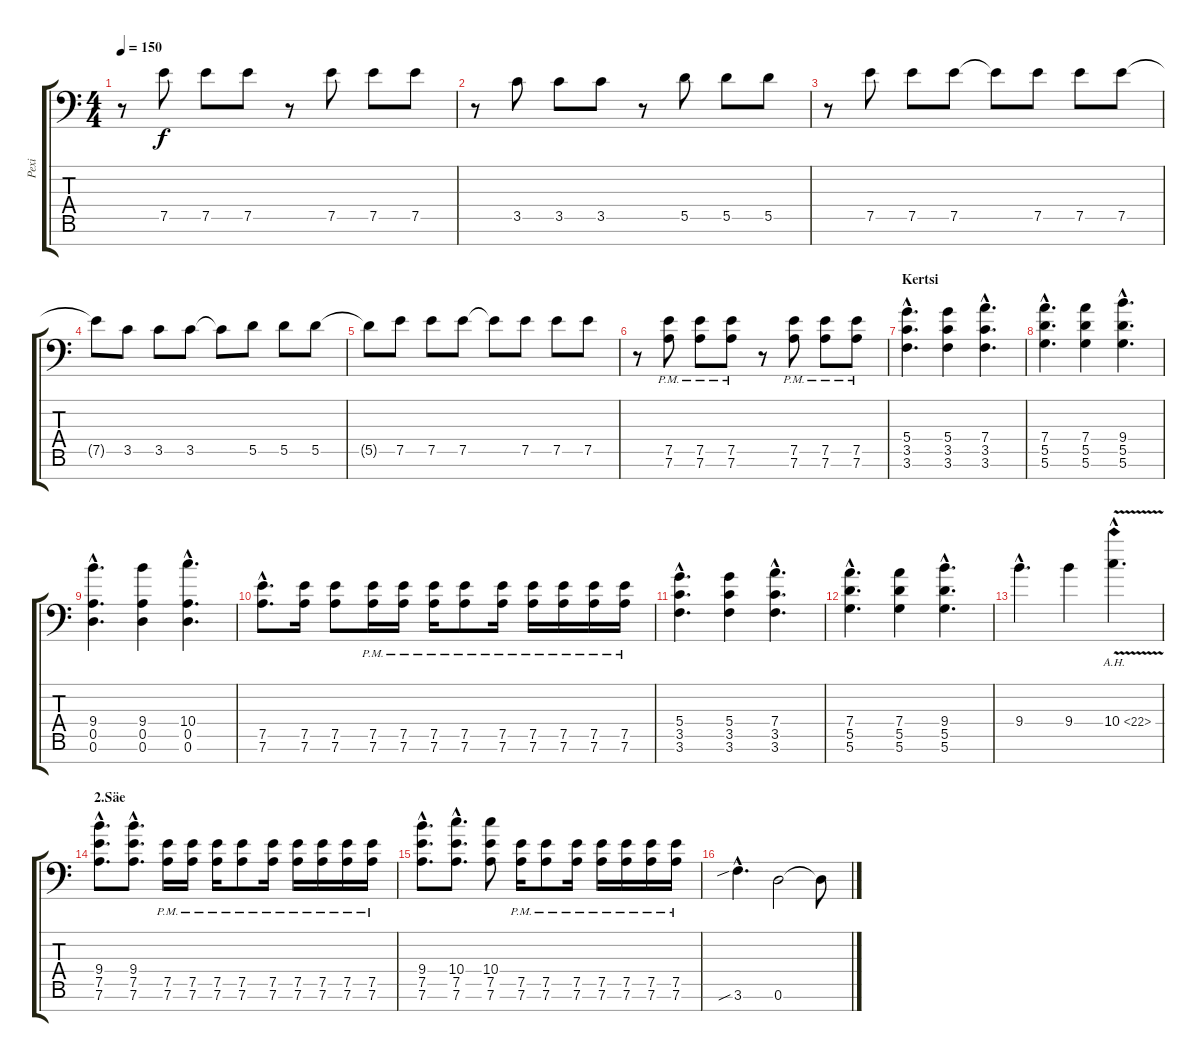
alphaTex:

\track ("Pexi" "Pexi") {instrument distortionguitar}
\staff {score tabs}
\tuning (E4 B3 G3 D3 A2 D2 A1) {hide}
\ts (4 4)
\tempo 150
\clef f4
\ks c
r.8{dy f} 7.5.8 7.5.8 7.5.8 r.8 7.5.8 7.5.8 7.5.8 |
r.8 3.5.8 3.5.8 3.5.8 r.8 5.5.8 5.5.8 5.5.8 |
r.8 7.5.8 7.5.8 7.5.8 7.5{t}.8 7.5.8 7.5.8 7.5.8 |
7.5{t}.8 3.5.8 3.5.8 3.5.8 3.5{t}.8 5.5.8 5.5.8 5.5.8 |
5.5{t}.8 7.5.8 7.5.8 7.5.8 7.5{t}.8 7.5.8 7.5.8 7.5.8 |
r.8 (7.5{pm} 7.6{pm}).8 (7.5{pm} 7.6{pm}).8 (7.5{pm} 7.6{pm}).8 r.8 (7.5{pm} 7.6{pm}).8 (7.5{pm} 7.6{pm}).8 (7.5{pm} 7.6{pm}).8 |
\section ("" "Kertsi")
(5.4{hac} 3.5{hac} 3.6{hac}).4{d} (5.4 3.5 3.6).4 (7.4{hac} 3.5{hac} 3.6{hac}).4{d} |
(7.4{hac} 5.5{hac} 5.6{hac}).4{d} (7.4 5.5 5.6).4 (9.4{hac} 5.5{hac} 5.6{hac}).4{d} |
(9.4{hac} 0.5{hac} 0.6{hac}).4{d} (9.4 0.5 0.6).4 (10.4{hac} 0.5{hac} 0.6{hac}).4{d} |
(7.5{hac} 7.6{hac}).8{d} (7.5 7.6).16 (7.5 7.6).8 (7.5{pm} 7.6{pm}).16 (7.5{pm} 7.6{pm}).16 (7.5{pm} 7.6{pm}).16 (7.5{pm} 7.6{pm}).8 (7.5{pm} 7.6{pm}).16 (7.5{pm} 7.6{pm}).16 (7.5{pm} 7.6{pm}).16 (7.5{pm} 7.6{pm}).16 (7.5{pm} 7.6{pm}).16 |
(5.4{hac} 3.5{hac} 3.6{hac}).4{d} (5.4 3.5 3.6).4 (7.4{hac} 3.5{hac} 3.6{hac}).4{d} |
(7.4{hac} 5.5{hac} 5.6{hac}).4{d} (7.4 5.5 5.6).4 (9.4{hac} 5.5{hac} 5.6{hac}).4{d} |
9.4{hac}.4{d} 9.4.4 10.4{ah 12 v hac}.4{d instrument guitarharmonics} |
\section ("" "2.Säe")
(9.4{hac} 7.5{hac} 7.6{hac}).8{d instrument distortionguitar} (9.4{hac} 7.5{hac} 7.6{hac}).8{d} (7.5{pm} 7.6{pm}).16 (7.5{pm} 7.6{pm}).16 (7.5{pm} 7.6{pm}).16 (7.5{pm} 7.6{pm}).8 (7.5{pm} 7.6{pm}).16 (7.5{pm} 7.6{pm}).16 (7.5{pm} 7.6{pm}).16 (7.5{pm} 7.6{pm}).16 (7.5{pm} 7.6{pm}).16 |
(9.4{hac} 7.5{hac} 7.6{hac}).8{d} (10.4{hac} 7.5{hac} 7.6{hac}).8{d} (10.4 7.5 7.6).8 (7.5{pm} 7.6{pm}).16 (7.5{pm} 7.6{pm}).8 (7.5{pm} 7.6{pm}).16 (7.5{pm} 7.6{pm}).16 (7.5{pm} 7.6{pm}).16 (7.5{pm} 7.6{pm}).16 (7.5{pm} 7.6{pm}).16 |
3.6{sib hac}.4{d} 0.6.2 0.6{t}.8
